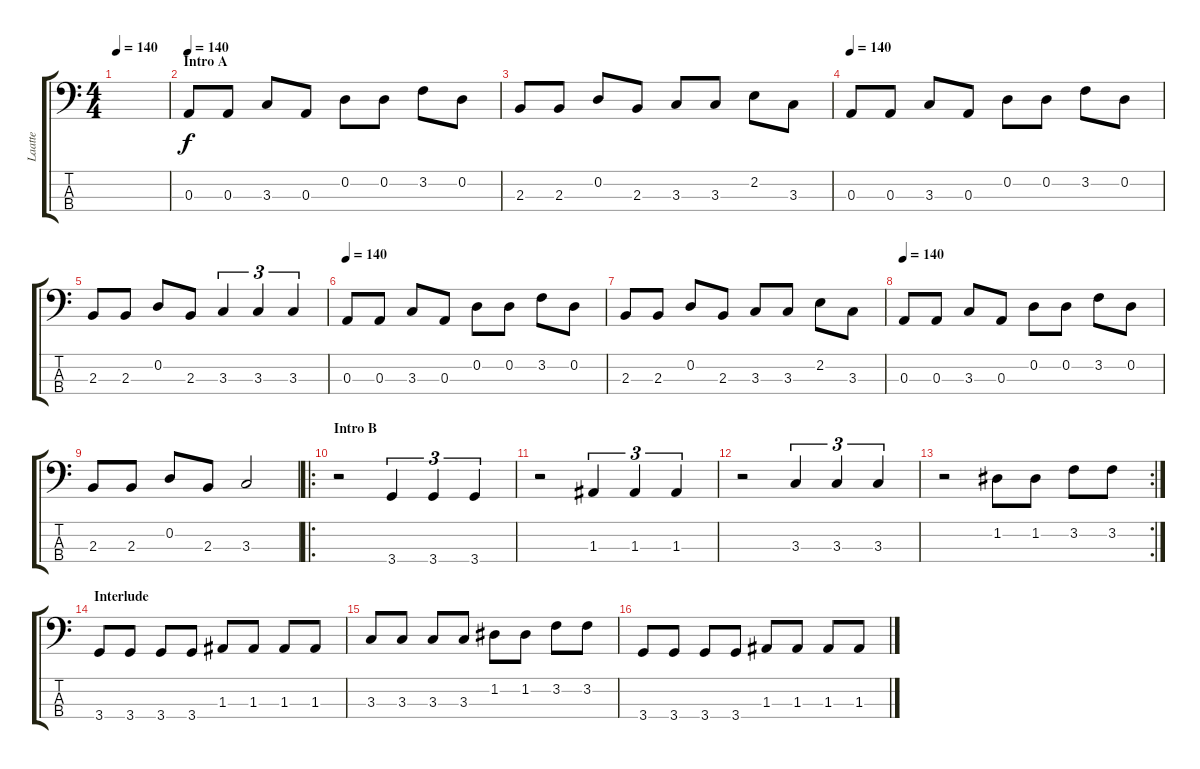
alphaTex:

\track ("Laatte" "Laatte") {instrument electricbassfinger}
\staff {score tabs}
\tuning (G2 D2 A1 E1) {hide}
\ts (4 4)
\tempo 140
\clef f4
\ks c
|
\section ("" "Intro A")
\tempo 140
0.3.8 0.3.8 3.3.8 0.3.8 0.2.8 0.2.8 3.2.8 0.2.8 |
2.3.8 2.3.8 0.2.8 2.3.8 3.3.8 3.3.8 2.2.8 3.3.8 |
\tempo 140
0.3.8 0.3.8 3.3.8 0.3.8 0.2.8 0.2.8 3.2.8 0.2.8 |
2.3.8 2.3.8 0.2.8 2.3.8 3.3.4{tu (3 2)} 3.3.4{tu (3 2)} 3.3.4{tu (3 2)} |
\tempo 140
0.3.8 0.3.8 3.3.8 0.3.8 0.2.8 0.2.8 3.2.8 0.2.8 |
2.3.8 2.3.8 0.2.8 2.3.8 3.3.8 3.3.8 2.2.8 3.3.8 |
\tempo 140
0.3.8 0.3.8 3.3.8 0.3.8 0.2.8 0.2.8 3.2.8 0.2.8 |
2.3.8 2.3.8 0.2.8 2.3.8 3.3.2 |
\ro
\section ("" "Intro B")
r.2 3.4.4{tu (3 2)} 3.4.4{tu (3 2)} 3.4.4{tu (3 2)} |
r.2 1.3.4{tu (3 2)} 1.3.4{tu (3 2)} 1.3.4{tu (3 2)} |
r.2 3.3.4{tu (3 2)} 3.3.4{tu (3 2)} 3.3.4{tu (3 2)} |
\rc 2
r.2 1.2.8 1.2.8 3.2.8 3.2.8 |
\section ("" "Interlude")
3.4.8 3.4.8 3.4.8 3.4.8 1.3.8 1.3.8 1.3.8 1.3.8 |
3.3.8 3.3.8 3.3.8 3.3.8 1.2.8 1.2.8 3.2.8 3.2.8 |
3.4.8 3.4.8 3.4.8 3.4.8 1.3.8 1.3.8 1.3.8 1.3.8
